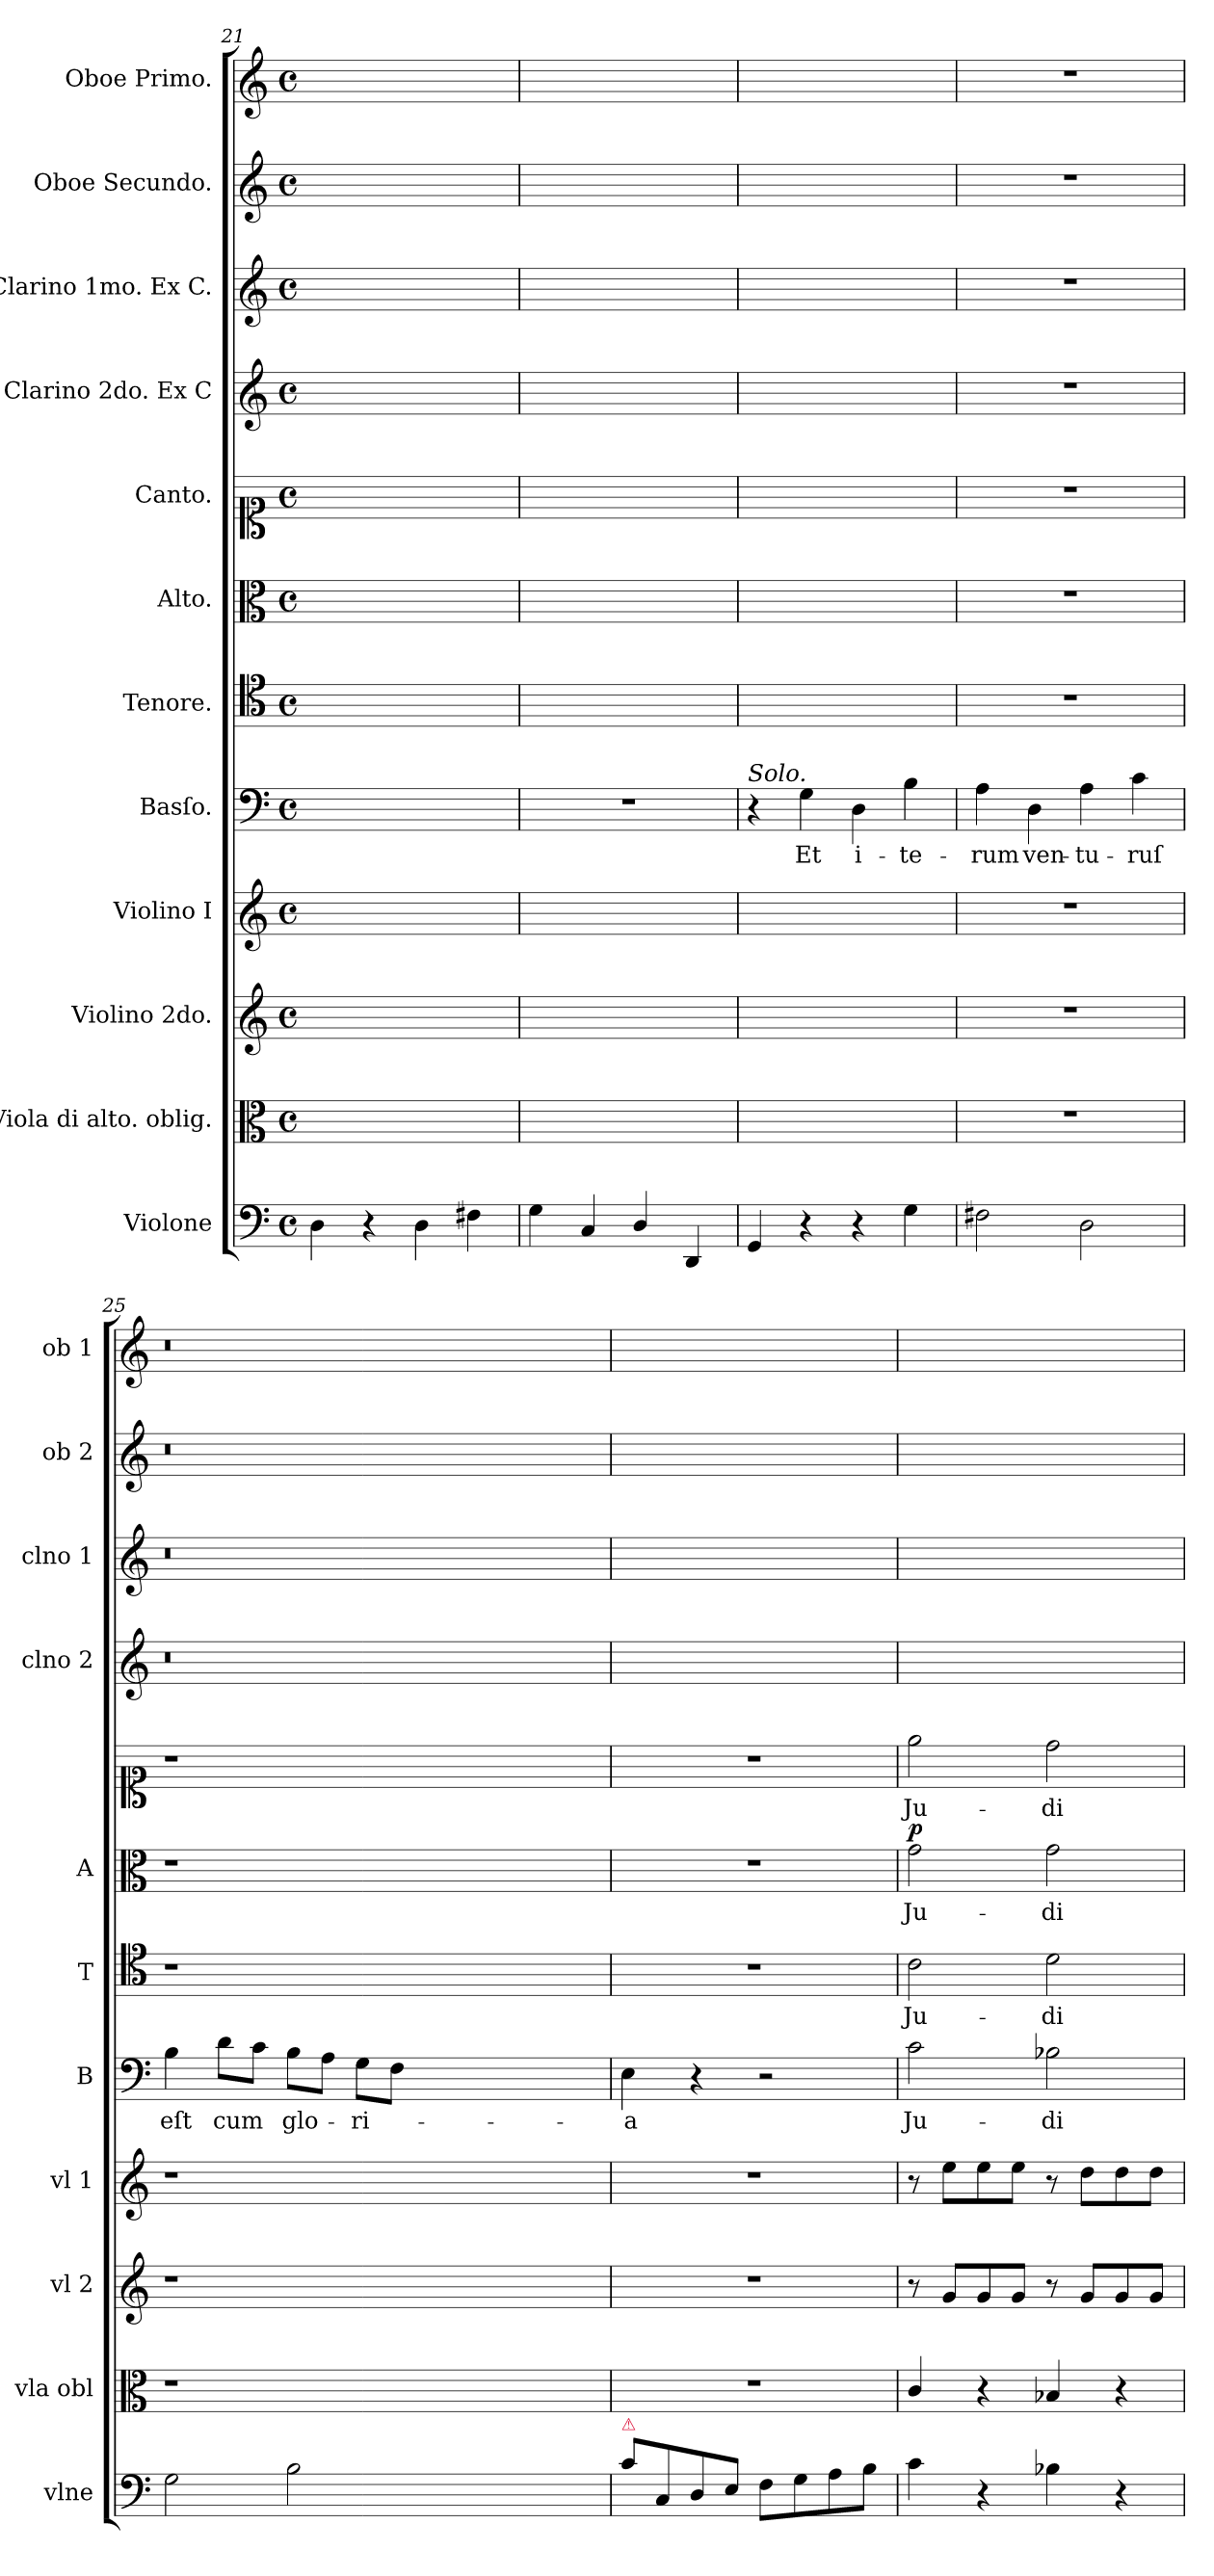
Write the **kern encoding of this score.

**kern	**kern	**dynam	**kern	**dynam	**kern	**dynam	**kern	**text	**dynam	**kern	**text	**dynam	**kern	**text	**dynam	**kern	**text	**dynam	**kern	**kern	**kern	**kern
*part12	*part11	*part11	*part10	*part10	*part9	*part9	*part8	*part8	*part8	*part7	*part7	*part7	*part6	*part6	*part6	*part5	*part5	*part5	*part4	*part3	*part2	*part1
*staff12	*staff11	*staff11	*staff10	*staff10	*staff9	*staff9	*staff8	*staff8	*staff8	*staff7	*staff7	*staff7	*staff6	*staff6	*staff6	*staff5	*staff5	*staff5	*staff4	*staff3	*staff2	*staff1
*I"Violone	*I"Viola di alto. oblig.	*	*I"Violino 2do.	*	*I"Violino I	*	*I"Basſo.	*	*	*I"Tenore.	*	*	*I"Alto.	*	*	*I"Canto.	*	*	*I"Clarino 2do. Ex C	*I"Clarino 1mo. Ex C.	*I"Oboe Secundo.	*I"Oboe Primo.
*I'vlne	*I'vla obl	*	*I'vl 2	*	*I'vl 1	*	*I'B	*	*	*I'T	*	*	*I'A	*	*	*	*	*	*I'clno 2	*I'clno 1	*I'ob 2	*I'ob 1
*clefF4	*clefC3	*	*clefG2	*	*clefG2	*	*clefF4	*	*	*clefC4	*	*	*clefC3	*	*	*clefC1	*	*	*clefG2	*clefG2	*clefG2	*clefG2
*k[]	*k[]	*	*k[]	*	*k[]	*	*k[]	*	*	*k[]	*	*	*k[]	*	*	*k[]	*	*	*k[]	*k[]	*k[]	*k[]
*C:	*C:	*	*C:	*	*C:	*	*C:	*	*	*C:	*	*	*C:	*	*	*C:	*	*	*C:	*C:	*C:	*C:
*M4/4	*M4/4	*	*M4/4	*	*M4/4	*	*M4/4	*	*	*M4/4	*	*	*M4/4	*	*	*M4/4	*	*	*M4/4	*M4/4	*M4/4	*M4/4
*met(c)	*met(c)	*	*met(c)	*	*met(c)	*	*met(c)	*	*	*met(c)	*	*	*met(c)	*	*	*met(c)	*	*	*met(c)	*met(c)	*met(c)	*met(c)
=21	=21	=21	=21	=21	=21	=21	=21	=21	=21	=21	=21	=21	=21	=21	=21	=21	=21	=21	=21	=21	=21	=21
4D\	1ryy	.	1ryy	.	1ryy	.	1ryy	.	.	1ryy	.	.	1ryy	.	.	1ryy	.	.	1ryy	1ryy	1ryy	1ryy
4r	.	.	.	.	.	.	.	.	.	.	.	.	.	.	.	.	.	.	.	.	.	.
4D\	.	.	.	.	.	.	.	.	.	.	.	.	.	.	.	.	.	.	.	.	.	.
4F#X\	.	.	.	.	.	.	.	.	.	.	.	.	.	.	.	.	.	.	.	.	.	.
=22	=22	=22	=22	=22	=22	=22	=22	=22	=22	=22	=22	=22	=22	=22	=22	=22	=22	=22	=22	=22	=22	=22
4G\	1ryy	.	1ryy	.	1ryy	.	1r	.	.	1ryy	.	.	1ryy	.	.	1ryy	.	.	1ryy	1ryy	1ryy	1ryy
4C/	.	.	.	.	.	.	.	.	.	.	.	.	.	.	.	.	.	.	.	.	.	.
4D/	.	.	.	.	.	.	.	.	.	.	.	.	.	.	.	.	.	.	.	.	.	.
4DD/	.	.	.	.	.	.	.	.	.	.	.	.	.	.	.	.	.	.	.	.	.	.
=23	=23	=23	=23	=23	=23	=23	=23	=23	=23	=23	=23	=23	=23	=23	=23	=23	=23	=23	=23	=23	=23	=23
!	!	!	!	!	!	!	!LO:TX:a:i:t=Solo.	!	!	!	!	!	!	!	!	!	!	!	!	!	!	!
4GG/	1ryy	.	1ryy	.	1ryy	.	4r	.	.	1ryy	.	.	1ryy	.	.	1ryy	.	.	1ryy	1ryy	1ryy	1ryy
4r	.	.	.	.	.	.	4G\	Et	.	.	.	.	.	.	.	.	.	.	.	.	.	.
4r	.	.	.	.	.	.	4D\	i-	.	.	.	.	.	.	.	.	.	.	.	.	.	.
4G\	.	.	.	.	.	.	4B\	-te-	.	.	.	.	.	.	.	.	.	.	.	.	.	.
=24	=24	=24	=24	=24	=24	=24	=24	=24	=24	=24	=24	=24	=24	=24	=24	=24	=24	=24	=24	=24	=24	=24
2F#X\	1r	.	1r	.	1r	.	4A\	-rum	.	1r	.	.	1r	.	.	1r	.	.	1r	1r	1r	1r
.	.	.	.	.	.	.	4D\	ven-	.	.	.	.	.	.	.	.	.	.	.	.	.	.
2D\	.	.	.	.	.	.	4A\	-tu-	.	.	.	.	.	.	.	.	.	.	.	.	.	.
.	.	.	.	.	.	.	4c\	-ruſ	.	.	.	.	.	.	.	.	.	.	.	.	.	.
=25	=25	=25	=25	=25	=25	=25	=25	=25	=25	=25	=25	=25	=25	=25	=25	=25	=25	=25	=25	=25	=25	=25
2G\	1r	.	1r	.	1r	.	4B\	eſt	.	1r	.	.	1r	.	.	1r	.	.	0.r	0.r	0.r	0.r
.	.	.	.	.	.	.	8d\L	cum	.	.	.	.	.	.	.	.	.	.	.	.	.	.
.	.	.	.	.	.	.	8c\J	.	.	.	.	.	.	.	.	.	.	.	.	.	.	.
2B\	.	.	.	.	.	.	8B\L	glo-	.	.	.	.	.	.	.	.	.	.	.	.	.	.
.	.	.	.	.	.	.	8A\J	.	.	.	.	.	.	.	.	.	.	.	.	.	.	.
.	.	.	.	.	.	.	8G\L	-ri-	.	.	.	.	.	.	.	.	.	.	.	.	.	.
.	.	.	.	.	.	.	8F\J	.	.	.	.	.	.	.	.	.	.	.	.	.	.	.
0ryy	0ryy	.	0ryy	.	0ryy	.	0ryy	.	.	0ryy	.	.	0ryy	.	.	0ryy	.	.	.	.	.	.
=26	=26	=26	=26	=26	=26	=26	=26	=26	=26	=26	=26	=26	=26	=26	=26	=26	=26	=26	=26	=26	=26	=26
!LO:TX:a:color=crimson:t=⚠	!	!	!	!	!	!	!	!	!	!	!	!	!	!	!	!	!	!	!	!	!	!
8c\L	1r	.	1r	.	1r	.	4E\	-a	.	1r	.	.	1r	.	.	1r	.	.	1ryy	1ryy	1ryy	1ryy
8C/	.	.	.	.	.	.	.	.	.	.	.	.	.	.	.	.	.	.	.	.	.	.
8D/	.	.	.	.	.	.	4r	.	.	.	.	.	.	.	.	.	.	.	.	.	.	.
8E/J	.	.	.	.	.	.	.	.	.	.	.	.	.	.	.	.	.	.	.	.	.	.
8F\L	.	.	.	.	.	.	2r	.	.	.	.	.	.	.	.	.	.	.	.	.	.	.
8G\	.	.	.	.	.	.	.	.	.	.	.	.	.	.	.	.	.	.	.	.	.	.
8A\	.	.	.	.	.	.	.	.	.	.	.	.	.	.	.	.	.	.	.	.	.	.
8B\J	.	.	.	.	.	.	.	.	.	.	.	.	.	.	.	.	.	.	.	.	.	.
=27	=27	=27	=27	=27	=27	=27	=27	=27	=27	=27	=27	=27	=27	=27	=27	=27	=27	=27	=27	=27	=27	=27
!	!	!LO:DY:a	!	!LO:DY:a	!	!LO:DY:a	!	!	!LO:DY:a:rj	!	!	!LO:DY:a:rj	!	!	!LO:DY:a	!	!	!LO:DY:a	!	!	!	!
4c\	4c/	p&colon;	8r	p&colon;	8r	pia&colon;	2c\	Ju-	p&colon;	2c\	Ju-	p&colon;	2g\	Ju-	p.	2ee\	Ju-	p&colon;	1ryy	1ryy	1ryy	1ryy
.	.	.	8g/L	.	8ee\L	.	.	.	.	.	.	.	.	.	.	.	.	.	.	.	.	.
4r	4r	.	8g/	.	8ee\	.	.	.	.	.	.	.	.	.	.	.	.	.	.	.	.	.
.	.	.	8g/J	.	8ee\J	.	.	.	.	.	.	.	.	.	.	.	.	.	.	.	.	.
4B-X\	4B-X/	.	8r	.	8r	.	2B-X\	-di-	.	2d\	-di-	.	2g\	-di-	.	2dd\	-di-	.	.	.	.	.
.	.	.	8g/L	.	8dd\L	.	.	.	.	.	.	.	.	.	.	.	.	.	.	.	.	.
4r	4r	.	8g/	.	8dd\	.	.	.	.	.	.	.	.	.	.	.	.	.	.	.	.	.
.	.	.	8g/J	.	8dd\J	.	.	.	.	.	.	.	.	.	.	.	.	.	.	.	.	.
=	=	=	=	=	=	=	=	=	=	=	=	=	=	=	=	=	=	=	=	=	=	=
*-	*-	*-	*-	*-	*-	*-	*-	*-	*-	*-	*-	*-	*-	*-	*-	*-	*-	*-	*-	*-	*-	*-
